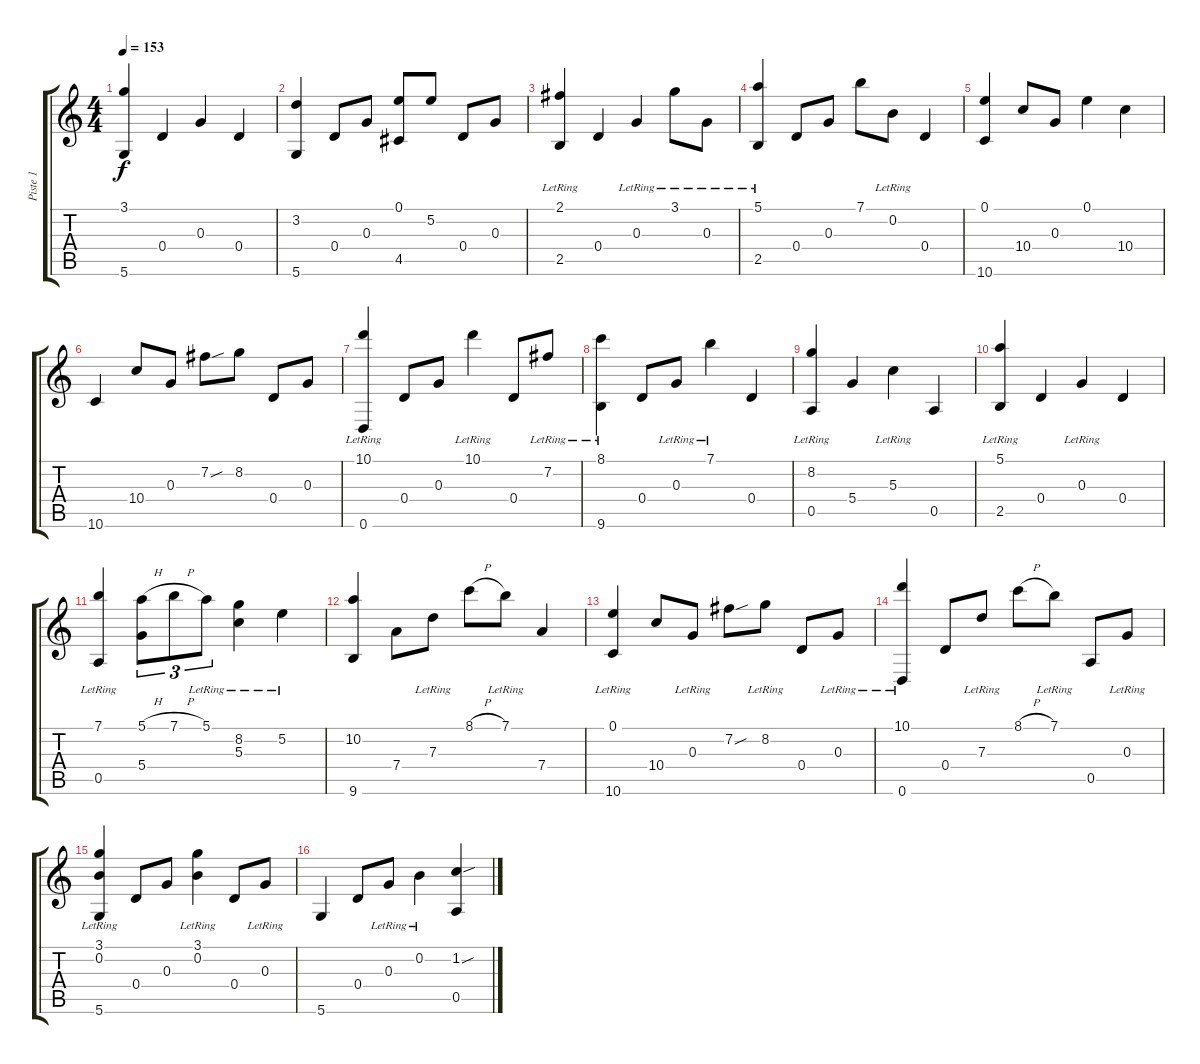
\track ("Piste 1" "Piste 1") {instrument electricbasspick}
\staff {score tabs}
\tuning (E4 B3 G3 D3 A2 D2) {hide}
\ts (4 4)
\tempo 153
\clef g2
\ks c
(3.1 5.6).4{dy f} 0.4.4 0.3.4 0.4.4 |
(3.2 5.6).4 0.4.8 0.3.8 (0.1 4.5).8 5.2.8 0.4.8 0.3.8 |
(2.1{lr} 2.5).4 0.4.4 0.3{lr}.4 3.1{lr}.8 0.3{lr}.8 |
(5.1{lr} 2.5).4 0.4.8 0.3.8 7.1.8 0.2{lr}.8 0.4.4 |
(0.1 10.6).4 10.4.8 0.3.8 0.1.4 10.4.4 |
10.6.4 10.4.8 0.3.8 7.2{sou}.8 8.2.8 0.4.8 0.3.8 |
(10.1{lr} 0.6).4 0.4.8 0.3.8 10.1{lr}.4 0.4.8 7.2{lr}.8 |
(8.1{lr} 9.6).4 0.4.8 0.3{lr}.8 7.1{lr}.4 0.4.4 |
(8.2{lr} 0.5).4 5.4.4 5.3{lr}.4 0.5.4 |
(5.1{lr} 2.5).4 0.4.4 0.3{lr}.4 0.4.4 |
(7.1{lr} 0.5).4 (5.1{h} 5.4).8{tu (3 2)} 7.1{h}.8{tu (3 2)} 5.1{lr}.8{tu (3 2)} (8.2{lr} 5.3{lr}).4 5.2{lr}.4 |
(10.2 9.6).4 7.4.8 7.3{lr}.8 8.1{h}.8 7.1{lr}.8 7.4.4 |
(0.1{lr} 10.6).4 10.4.8 0.3{lr}.8 7.2{sou}.8 8.2{lr}.8 0.4.8 0.3{lr}.8 |
(10.1{lr} 0.6).4 0.4.8 7.3{lr}.8 8.1{h}.8 7.1{lr}.8 0.5.8 0.3{lr}.8 |
(3.1{lr} 0.2{lr} 5.6).4 0.4.8 0.3.8 (3.1{lr} 0.2{lr}).4 0.4.8 0.3{lr}.8 |
5.6.4 0.4.8 0.3{lr}.8 0.2{lr}.4 (1.2{sou} 0.5).4
